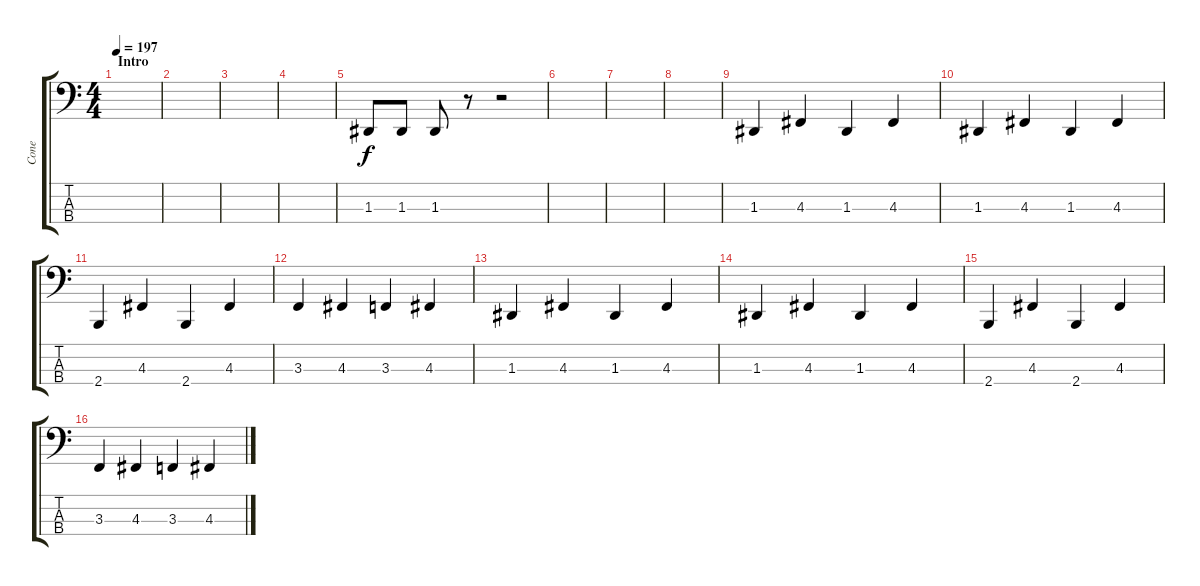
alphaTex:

\track ("Cone" "Cone") {instrument slapbass2}
\staff {score tabs}
\tuning (C2 G1 D1 A0) {hide}
\ts (4 4)
\section ("" "Intro")
\tempo 197
\clef f4
\ks c
|
|
|
|
1.3.8 1.3.8 1.3.8 r.8 r.2 |
|
|
|
1.3.4 4.3.4 1.3.4 4.3.4 |
1.3.4 4.3.4 1.3.4 4.3.4 |
2.4.4 4.3.4 2.4.4 4.3.4 |
3.3.4 4.3.4 3.3.4 4.3.4 |
1.3.4 4.3.4 1.3.4 4.3.4 |
1.3.4 4.3.4 1.3.4 4.3.4 |
2.4.4 4.3.4 2.4.4 4.3.4 |
3.3.4 4.3.4 3.3.4 4.3.4
